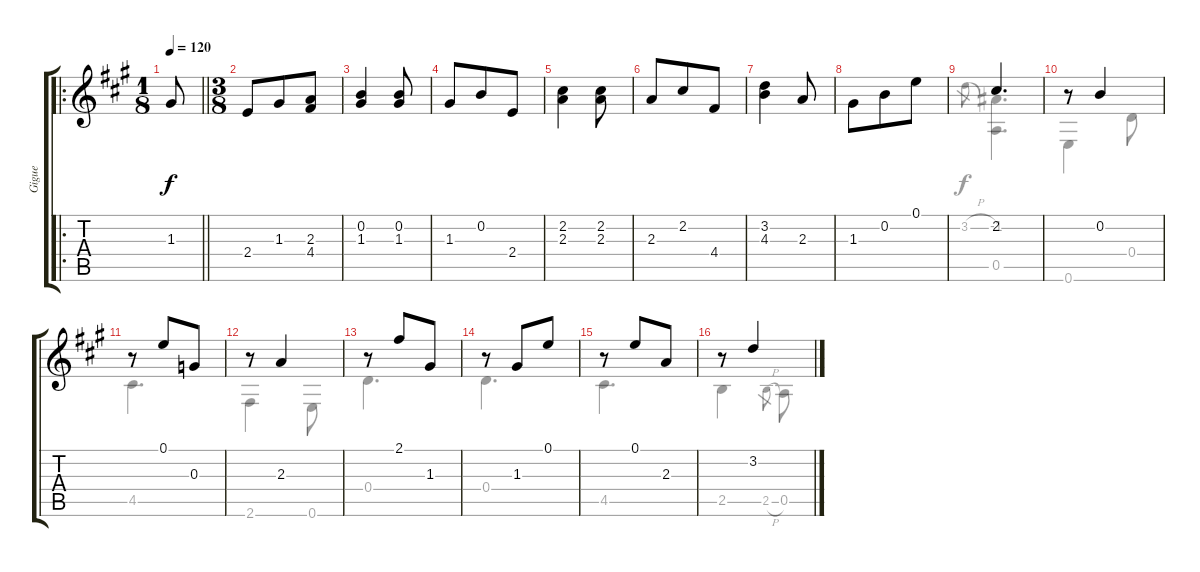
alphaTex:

\track ("Gigue" "Gigue") {instrument acousticguitarnylon}
\staff {score tabs}
\tuning (E4 B3 G3 D3 A2 E2) {hide}
\voice
\ro
\ts (1 8)
\tempo 120
\clef g2
\barLineRight lightlight
\ks a
1.3.8{dy f} |
\ts (3 8)
2.4.8 1.3.8 (2.3 4.4).8 |
(0.2 1.3).4 (0.2 1.3).8 |
1.3.8 0.2.8 2.4.8 |
(2.2 2.3).4 (2.2 2.3).8 |
2.3.8 2.2.8 4.4.8 |
(3.2 4.3).4 2.3.8 |
1.3.8 0.2.8 0.1.8 |
2.2.4{d} |
r.8 0.2.4 |
r.8 0.1.8 0.3.8 |
r.8 2.3.4 |
r.8 2.1.8 1.3.8 |
r.8 1.3.8 0.1.8 |
r.8 0.1.8 2.3.8 |
r.8 3.2.4
\voice
\clef g2
\ottava regular
\simile none
\barLineRight lightlight
\ks a
|
|
|
|
|
|
|
|
3.2{h}.8{gr} (-1.2 0.5).4{d} |
0.6.4 0.4.8 |
4.5.4{d} |
2.6.4 0.6.8 |
0.4.4{d} |
0.4.4{d} |
4.5.4{d} |
2.5.4 2.5{h}.8{gr} 0.5.8
